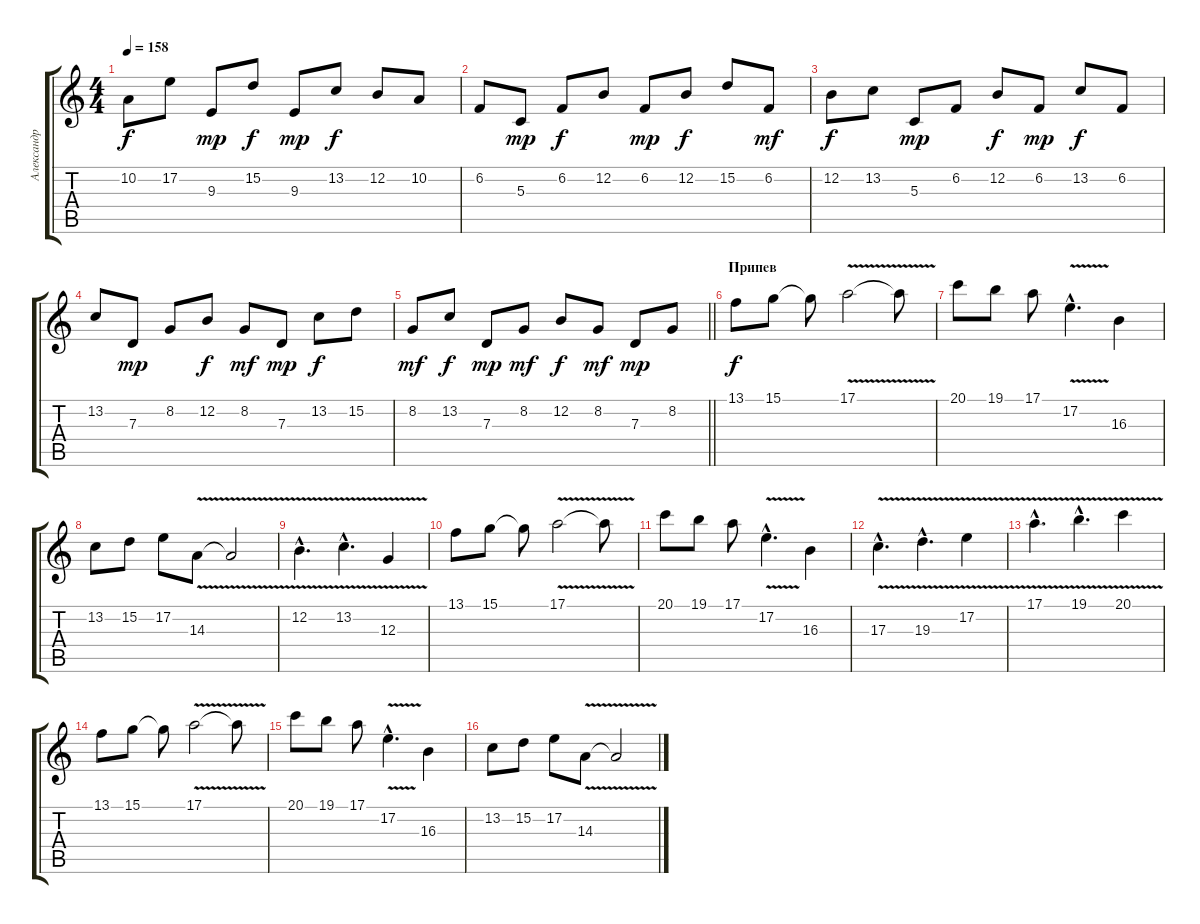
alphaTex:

\track ("Александр \"Wish\" Андрюхин" "Александр ") {instrument piccolo}
\staff {score tabs}
\tuning (E4 B3 G3 D3 A2 E2) {hide}
\ts (4 4)
\tempo 158
\clef g2
\ks c
10.2.8{dy f} 17.2.8 9.3.8{dy mp} 15.2.8{dy f} 9.3.8{dy mp} 13.2.8{dy f} 12.2.8 10.2.8 |
6.2.8 5.3.8{dy mp} 6.2.8{dy f} 12.2.8 6.2.8{dy mp} 12.2.8{dy f} 15.2.8 6.2.8{dy mf} |
12.2.8{dy f} 13.2.8 5.3.8{dy mp} 6.2.8 12.2.8{dy f} 6.2.8{dy mp} 13.2.8{dy f} 6.2.8 |
13.2.8 7.3.8{dy mp} 8.2.8 12.2.8{dy f} 8.2.8{dy mf} 7.3.8{dy mp} 13.2.8{dy f} 15.2.8 |
\barLineRight lightlight
8.2.8{dy mf} 13.2.8{dy f} 7.3.8{dy mp} 8.2.8{dy mf} 12.2.8{dy f} 8.2.8{dy mf} 7.3.8{dy mp} 8.2.8 |
\section ("" "Припев")
13.1.8{dy f} 15.1.8 15.1{t}.8 17.1{v}.2 17.1{t}.8 |
20.1.8 19.1.8 17.1.8 17.2{v hac}.4{d} 16.3.4 |
13.2.8 15.2.8 17.2.8 14.3{v}.8 14.3{t}.2 |
12.2{v hac}.4{d} 13.2{v hac}.4{d} 12.3{v}.4 |
13.1.8 15.1.8 15.1{t}.8 17.1{v}.2 17.1{t}.8 |
20.1.8 19.1.8 17.1.8 17.2{v hac}.4{d} 16.3.4 |
17.3{v hac}.4{d} 19.3{v hac}.4{d} 17.2{v}.4 |
17.1{v hac}.4{d} 19.1{v hac}.4{d} 20.1{v}.4 |
13.1.8 15.1.8 15.1{t}.8 17.1{v}.2 17.1{t}.8 |
20.1.8 19.1.8 17.1.8 17.2{v hac}.4{d} 16.3.4 |
13.2.8 15.2.8 17.2.8 14.3{v}.8 14.3{t}.2
